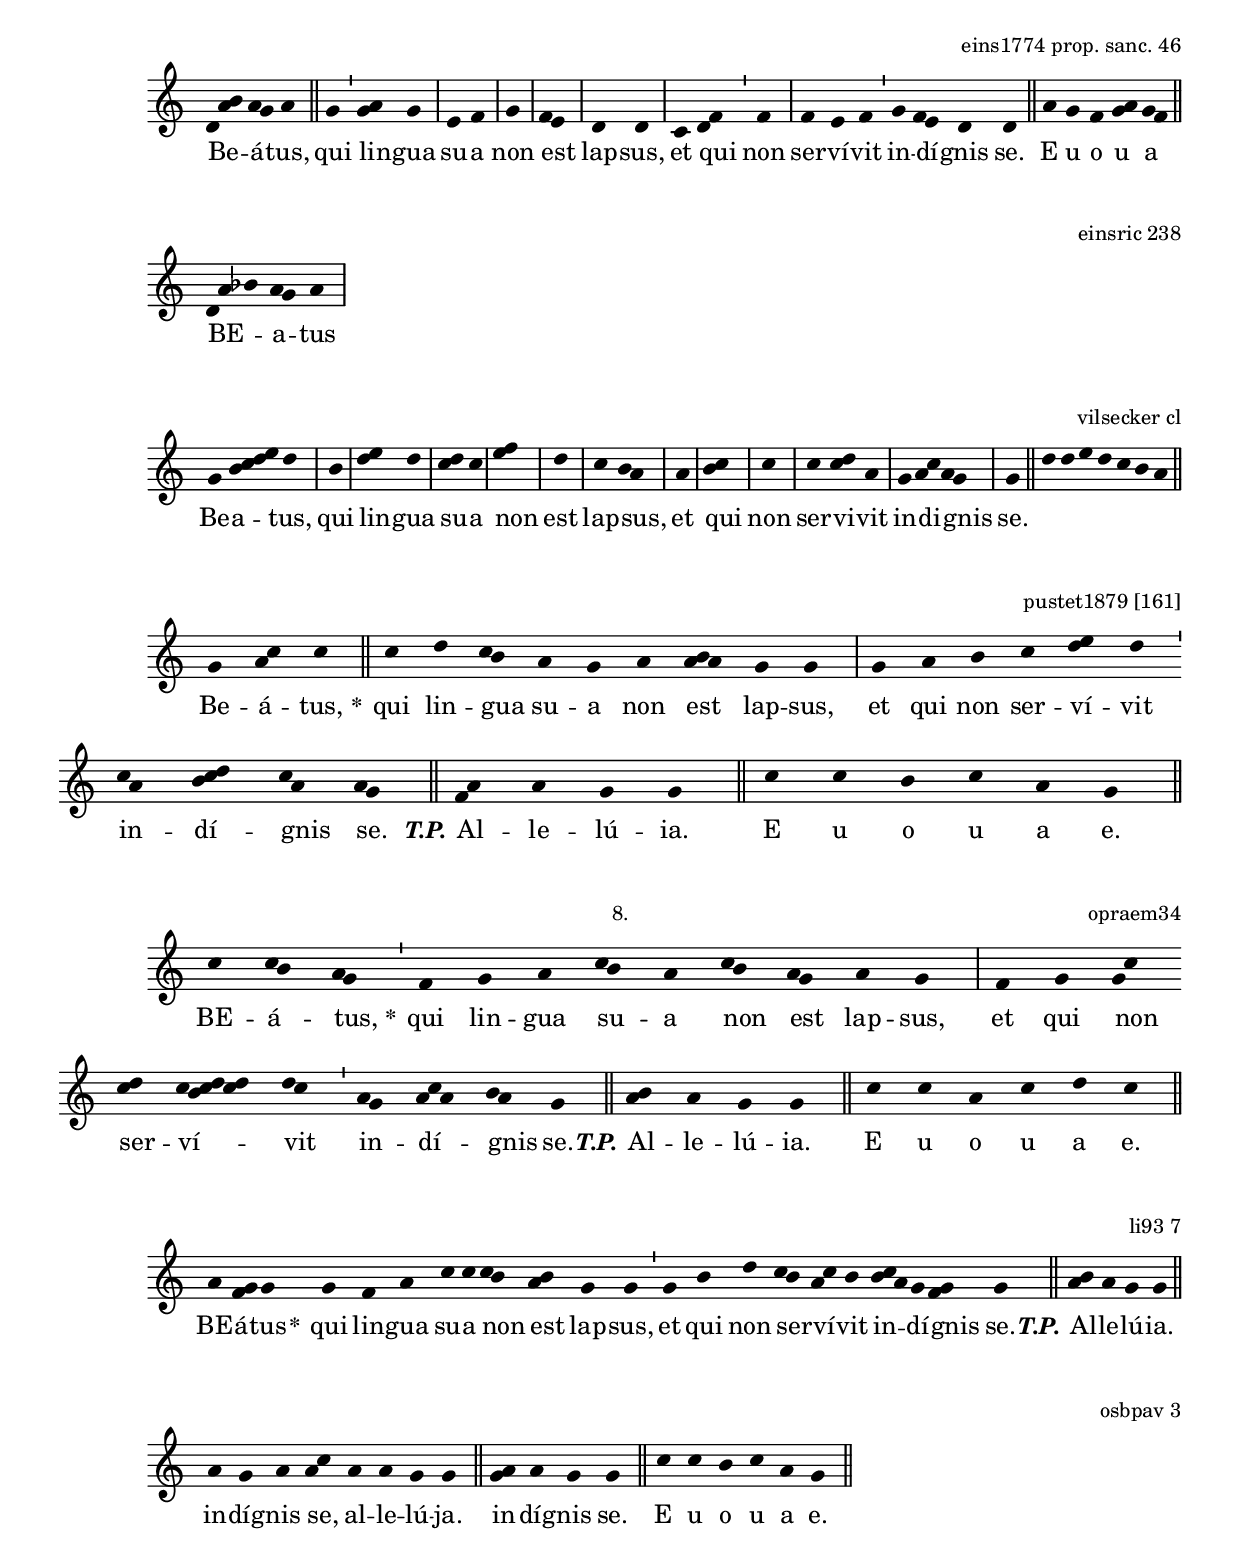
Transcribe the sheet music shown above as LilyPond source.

\version "2.19.32"

\include "../lib/synopsis.ily"

\score {
  \transpose c c' {
    \plainchant
    \melisma { d4 a b } \melisma { a g } a \bar "||"
    g \bar "'" \melisma { g a } g \bar "|" e f \bar "|" g \bar "|" \melisma { f e } \bar "|" d d \bar "|"
    c \melisma { d f } \bar "'" f \bar "|" f e f \bar "'"
    g \melisma { f e } d d \bar "||"
    a g f \melisma { g a } \melisma { g f } \bar "||"
  }
  \addlyrics {
    Be -- á -- tus,
    qui lin -- gua su -- a non est lap -- sus,
    et qui non ser -- ví -- vit
    in -- dí -- gnis se.
    E u o u a e.
  }
  \header {
    fontes = "eins1774 prop. sanc. 46"
  }
}

\score {
  \transpose c c' {
    \plainchant
    \melisma { d4 a bes } \melisma { a g } a \bar "|"
  }
  \addlyrics {
    BE -- a -- tus
  }
  \header {
    fontes = "einsric 238"
  }
}

\score {
  \transpose c c' {
    \plainchant
    g4 \melisma { b c' d' e' } d' \bar "|"
    b \bar "|" \melisma { d' e' } d' \bar "|" \melisma { c' d' } c' \bar "|" \melisma { e' f' } \bar "|" d' \bar "|" c' \melisma { b a } \bar "|"
    a \bar "|" \melisma { b c' } \bar "|" c' \bar "|" c' \melisma { c' d' } a \bar "|"
    g \melisma { a c' } \melisma { a g } \bar "|" g \bar "||"
    d' d' e' d' c' b a \bar "||"
  }
  \addlyrics {
    Be -- a -- tus,
    qui lin -- gua su -- a non est lap -- sus,
    et qui non ser -- vi -- vit
    in -- di -- gnis se.
  }
  \header {
    fontes = "vilsecker cl"
  }
}

\score {
  \transpose c c' {
    \plainchant
    g4 \melisma { a c' } c' \bar "||"
    c' d' \melisma { c' b } a g a \melisma { a b a } g g \bar "|"
    g a b c' \melisma { d' e' } d' \bar "'"
    \melisma { c' a } \melisma { b c' d' } \melisma { c' a } \melisma { a g } \bar "||"
    \melisma { f a } a g g \bar "||"
    c' c' b c' a g \bar "||"
  }
  \addlyrics {
    Be -- á -- tus, \set stanza = \markup{"*"}
    qui lin -- gua su -- a non est lap -- sus,
    et qui non ser -- ví -- vit
    in -- dí -- gnis se.
    \set stanza = \markup{\italic{T.P.}}
    Al -- le -- lú -- ia.
    E u o u a e.
  }
  \header {
    fontes = "pustet1879 [161]"
  }
}

\score {
  \transpose c c' {
    \plainchant
    c'4 \melisma { c' b } \melisma { a g } \bar "'"
    f \bar "" g a \bar "" \melisma { c' b } a \bar "" \melisma { c' b } \bar "" \melisma { a g } \bar "" a g \bar "|"
    f \bar "" g \bar "" \melisma { g c' } \bar "" \melisma { c' d' } \melisma { c' b c' d' c' d' } \melisma { d' c' } \bar "'"
    \melisma { a g } \melisma { a c' a } \melisma { b a } \bar "" g \bar "||"
    \melisma { a b } a g g \bar "||"
    c' \bar "" c' \bar "" a \bar "" c' \bar "" d' \bar "" c' \bar "||"
  }
  \addlyrics {
    BE -- á -- tus, \set stanza = \markup{"*"}
    qui lin -- gua su -- a non est lap -- sus,
    et qui non ser -- ví -- vit
    in -- dí -- gnis se.
    \set stanza = \markup{\italic{T.P.}}
    Al -- le -- lú -- ia.
    E u o u a e.
  }
  \header {
    annotation = "8."
    mode = "8"
    office-part = "antiphona"
    fontes = "opraem34"
  }
}

\score {
  \transpose c c' {
    \plainchant
    a4 \melisma { f g } g
    g f a c' c' \melisma { c' b } \melisma { a b } g4. g \bar "'"
    g4 b d' \bar "" \melisma { c' b } \melisma { a c' } b \bar "" \melisma { b c' a } g \melisma { f g } g4. \bar "||"
    \melisma { a4 b } a g4. 4 \bar "||"
  }
  \addlyrics {
    BE -- á -- tus \set stanza = \markup{"*"}
    qui lin -- gua su -- a non est lap -- sus,
    et qui non ser -- ví -- vit in -- dí -- gnis se.
    \set stanza = \markup{\italic{T.P.}}
    Al -- le -- lú -- ia.
  }
  \header {
    fontes = "li93 7"
  }
}

\score {
  \transpose c c' {
    \plainchant
    a4 g a \melisma { a c' } a a g g \bar "||"
    \melisma { g a } a g g \bar "||"
    c' c' b c' a g \bar "||"
  }
  \addlyrics {
    in -- díg -- nis se, al -- le -- lú -- ja.
    in -- díg -- nis se.
    E u o u a e.
  }
  \header {
    fontes = "osbpav 3"
  }
}

%{
\score {
  \transpose c c' {
    \plainchant

  }
  \addlyrics {

  }
  \header {
    fontes = ""
  }
}
%}